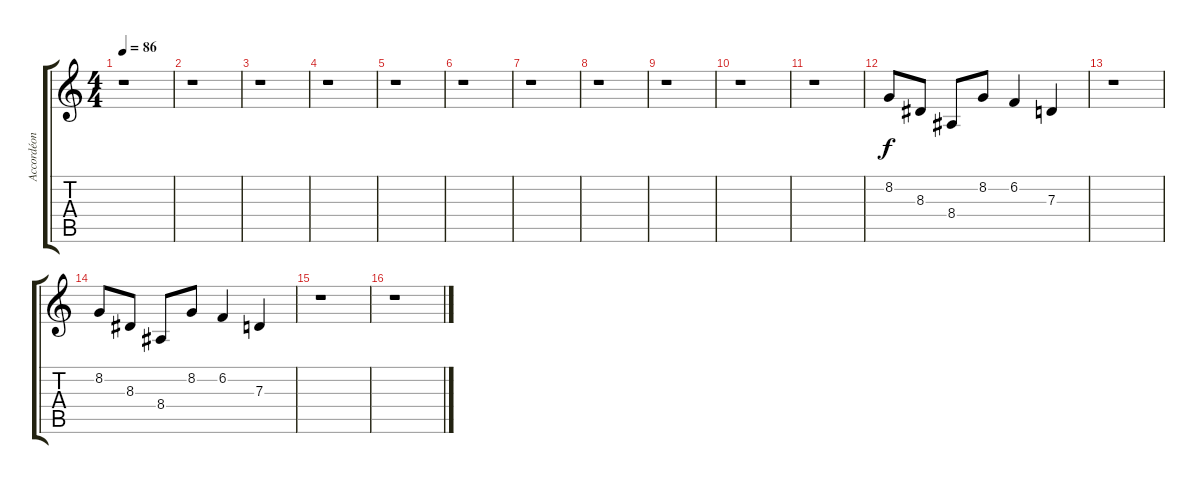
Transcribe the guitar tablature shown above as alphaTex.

\track ("Accordéon" "Accordéon") {instrument accordion}
\staff {score tabs}
\tuning (E4 B3 G3 D3 A2 E2) {hide}
\ts (4 4)
\tempo 86
\clef g2
\ks c
r.1{dy f} |
r.1 |
r.1 |
r.1 |
r.1 |
r.1 |
r.1 |
r.1 |
r.1 |
r.1 |
r.1 |
8.2.8 8.3.8 8.4.8 8.2.8 6.2.4 7.3.4 |
r.1 |
8.2.8 8.3.8 8.4.8 8.2.8 6.2.4 7.3.4 |
r.1 |
r.1
